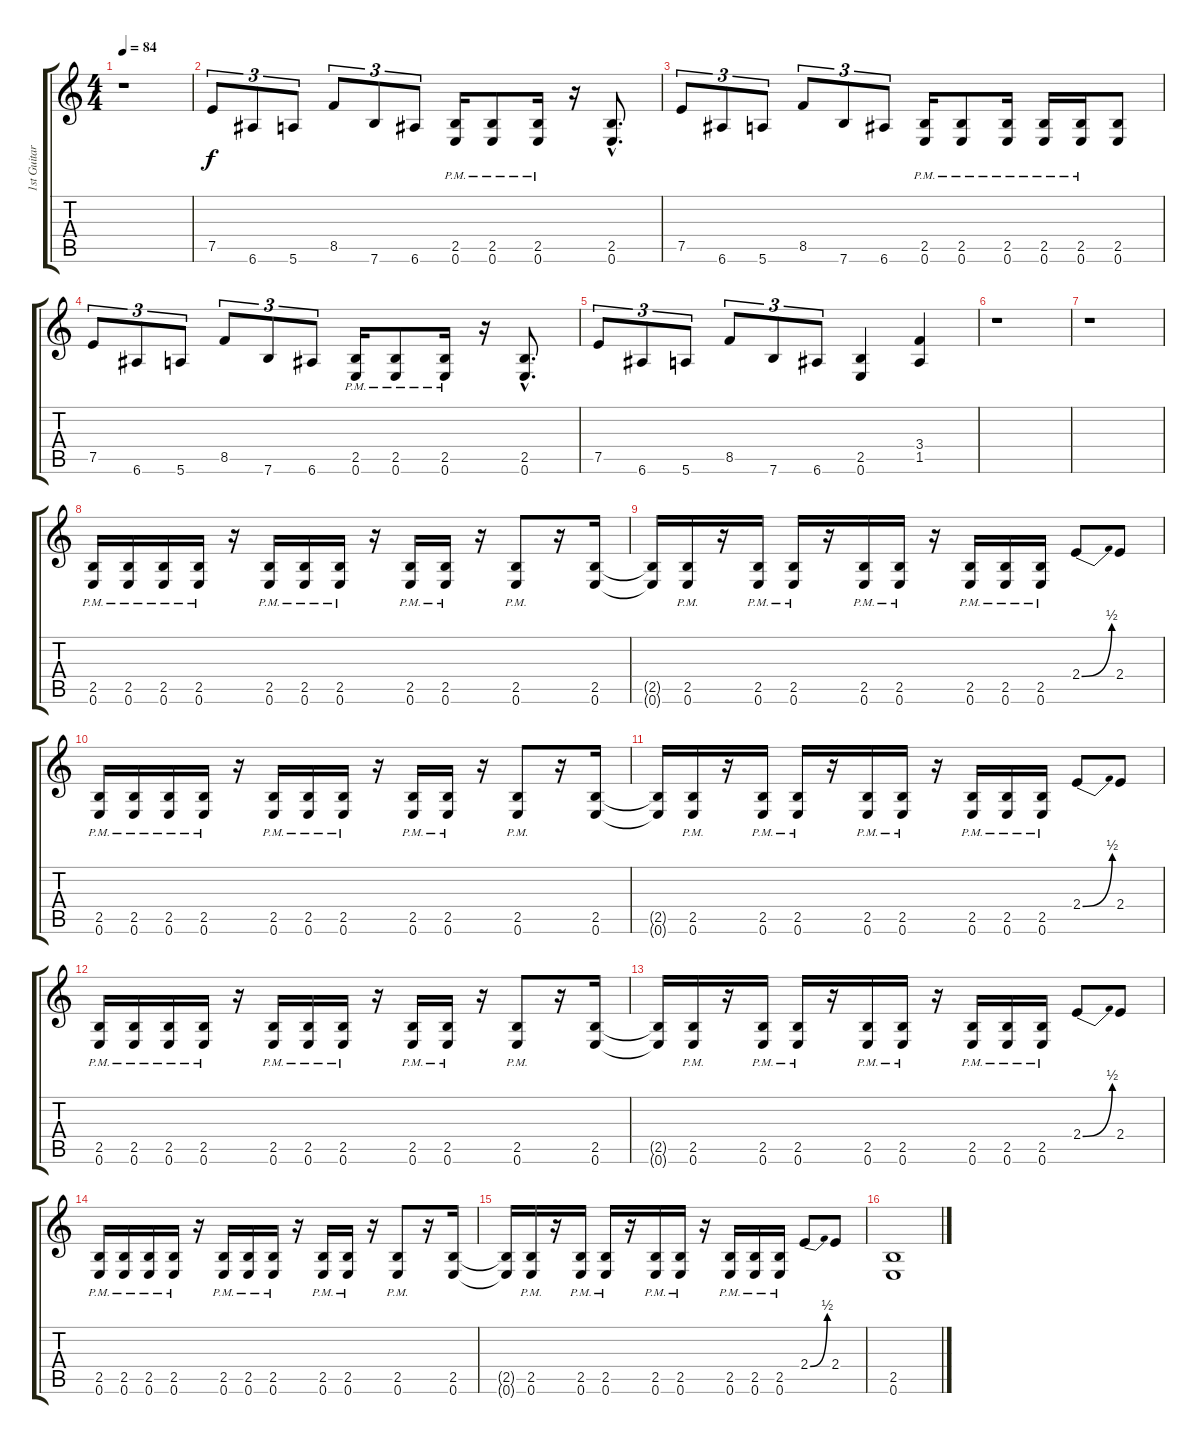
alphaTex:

\track ("1st Guitar" "1st Guitar") {instrument distortionguitar}
\staff {score tabs}
\tuning (E4 B3 G3 D3 A2 E2) {hide}
\ts (4 4)
\tempo 84
\clef g2
\ks c
r.1{dy f instrument distortionguitar} |
7.5.8{tu (3 2)} 6.6.8{tu (3 2)} 5.6.8{tu (3 2)} 8.5.8{tu (3 2)} 7.6.8{tu (3 2)} 6.6.8{tu (3 2)} (2.5{pm} 0.6{pm}).16 (2.5{pm} 0.6{pm}).8 (2.5{pm} 0.6{pm}).16 r.16 (2.5{hac} 0.6{hac}).8{d} |
7.5.8{tu (3 2)} 6.6.8{tu (3 2)} 5.6.8{tu (3 2)} 8.5.8{tu (3 2)} 7.6.8{tu (3 2)} 6.6.8{tu (3 2)} (2.5{pm} 0.6{pm}).16 (2.5{pm} 0.6{pm}).8 (2.5{pm} 0.6{pm}).16 (2.5{pm} 0.6{pm}).16 (2.5{pm} 0.6{pm}).16 (2.5 0.6).8 |
7.5.8{tu (3 2)} 6.6.8{tu (3 2)} 5.6.8{tu (3 2)} 8.5.8{tu (3 2)} 7.6.8{tu (3 2)} 6.6.8{tu (3 2)} (2.5{pm} 0.6{pm}).16 (2.5{pm} 0.6{pm}).8 (2.5{pm} 0.6{pm}).16 r.16 (2.5{hac} 0.6{hac}).8{d} |
7.5.8{tu (3 2)} 6.6.8{tu (3 2)} 5.6.8{tu (3 2)} 8.5.8{tu (3 2)} 7.6.8{tu (3 2)} 6.6.8{tu (3 2)} (2.5 0.6).4 (3.4 1.5).4 |
r.1 |
r.1 |
(2.5{pm} 0.6{pm}).16 (2.5{pm} 0.6{pm}).16 (2.5{pm} 0.6{pm}).16 (2.5{pm} 0.6{pm}).16 r.16 (2.5{pm} 0.6{pm}).16 (2.5{pm} 0.6{pm}).16 (2.5{pm} 0.6{pm}).16 r.16 (2.5{pm} 0.6{pm}).16 (2.5{pm} 0.6{pm}).16 r.16 (2.5{pm} 0.6{pm}).8 r.16 (2.5 0.6).16 |
(2.5{t} 0.6{t}).16 (2.5{pm} 0.6{pm}).16 r.16 (2.5{pm} 0.6{pm}).16 (2.5{pm} 0.6{pm}).16 r.16 (2.5{pm} 0.6{pm}).16 (2.5{pm} 0.6{pm}).16 r.16 (2.5{pm} 0.6{pm}).16 (2.5{pm} 0.6{pm}).16 (2.5{pm} 0.6{pm}).16 2.4{be (bend 0 0 60 2)}.8 2.4.8 |
(2.5{pm} 0.6{pm}).16 (2.5{pm} 0.6{pm}).16 (2.5{pm} 0.6{pm}).16 (2.5{pm} 0.6{pm}).16 r.16 (2.5{pm} 0.6{pm}).16 (2.5{pm} 0.6{pm}).16 (2.5{pm} 0.6{pm}).16 r.16 (2.5{pm} 0.6{pm}).16 (2.5{pm} 0.6{pm}).16 r.16 (2.5{pm} 0.6{pm}).8 r.16 (2.5 0.6).16 |
(2.5{t} 0.6{t}).16 (2.5{pm} 0.6{pm}).16 r.16 (2.5{pm} 0.6{pm}).16 (2.5{pm} 0.6{pm}).16 r.16 (2.5{pm} 0.6{pm}).16 (2.5{pm} 0.6{pm}).16 r.16 (2.5{pm} 0.6{pm}).16 (2.5{pm} 0.6{pm}).16 (2.5{pm} 0.6{pm}).16 2.4{be (bend 0 0 60 2)}.8 2.4.8 |
(2.5{pm} 0.6{pm}).16 (2.5{pm} 0.6{pm}).16 (2.5{pm} 0.6{pm}).16 (2.5{pm} 0.6{pm}).16 r.16 (2.5{pm} 0.6{pm}).16 (2.5{pm} 0.6{pm}).16 (2.5{pm} 0.6{pm}).16 r.16 (2.5{pm} 0.6{pm}).16 (2.5{pm} 0.6{pm}).16 r.16 (2.5{pm} 0.6{pm}).8 r.16 (2.5 0.6).16 |
(2.5{t} 0.6{t}).16 (2.5{pm} 0.6{pm}).16 r.16 (2.5{pm} 0.6{pm}).16 (2.5{pm} 0.6{pm}).16 r.16 (2.5{pm} 0.6{pm}).16 (2.5{pm} 0.6{pm}).16 r.16 (2.5{pm} 0.6{pm}).16 (2.5{pm} 0.6{pm}).16 (2.5{pm} 0.6{pm}).16 2.4{be (bend 0 0 60 2)}.8 2.4.8 |
(2.5{pm} 0.6{pm}).16 (2.5{pm} 0.6{pm}).16 (2.5{pm} 0.6{pm}).16 (2.5{pm} 0.6{pm}).16 r.16 (2.5{pm} 0.6{pm}).16 (2.5{pm} 0.6{pm}).16 (2.5{pm} 0.6{pm}).16 r.16 (2.5{pm} 0.6{pm}).16 (2.5{pm} 0.6{pm}).16 r.16 (2.5{pm} 0.6{pm}).8 r.16 (2.5 0.6).16 |
(2.5{t} 0.6{t}).16 (2.5{pm} 0.6{pm}).16 r.16 (2.5{pm} 0.6{pm}).16 (2.5{pm} 0.6{pm}).16 r.16 (2.5{pm} 0.6{pm}).16 (2.5{pm} 0.6{pm}).16 r.16 (2.5{pm} 0.6{pm}).16 (2.5{pm} 0.6{pm}).16 (2.5{pm} 0.6{pm}).16 2.4{be (bend 0 0 60 2)}.8 2.4.8 |
(2.5 0.6).1
